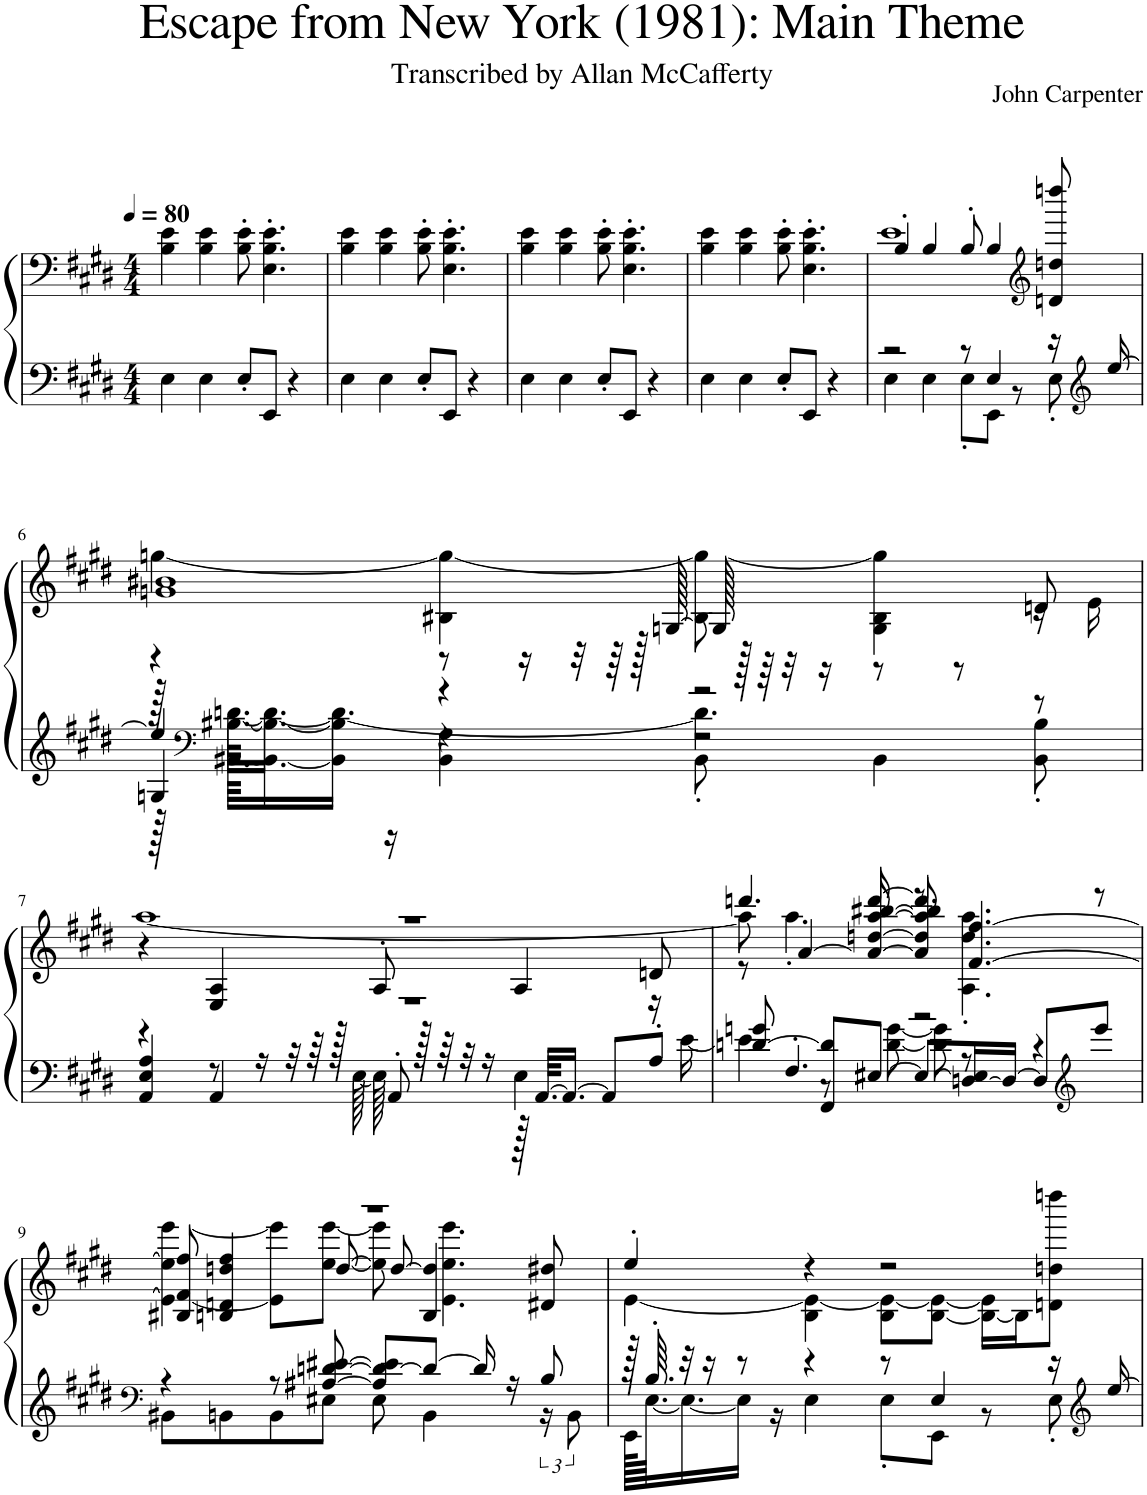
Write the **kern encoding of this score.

**kern	**kern
*part1	*part1
*staff2	*staff1
*I"Piano, ESCAPE_FROM_NEW_YORK.MIDI	*
*I'Pno.	*
*clefF4	*clefF4
*k[f#c#g#d#]	*k[f#c#g#d#]
*M4/4	*M4/4
*MM80	*MM80
=1	=1
4E\	4B\ 4e\
4E\	4B\ 4e\
8E'/L	8B\' 8e\'
8EE/J	4.E\' 4.B\' 4.e\'
4r	.
=2	=2
4E\	4B\ 4e\
4E\	4B\ 4e\
8E'/L	8B\' 8e\'
8EE/J	4.E\' 4.B\' 4.e\'
4r	.
=3	=3
4E\	4B\ 4e\
4E\	4B\ 4e\
8E'/L	8B\' 8e\'
8EE/J	4.E\' 4.B\' 4.e\'
4r	.
=4	=4
4E\	4B\ 4e\
4E\	4B\ 4e\
8E'/L	8B\' 8e\'
8EE/J	4.E\' 4.B\' 4.e\'
4r	.
=5	=5
*^	*^
2r	4E\	4B'/	1e
.	4E\	4B/	.
8r	8E'\L	8B'/	.
4E/	8EE\J	4B/	.
.	8r	.	.
*	*	*clefG2	*
16r	8E'\	8dn/ 8ddn/ 8ddddn/	.
*clefG2	*	*	*
[16ee/	.	.	.
!!LO:LB:g=z
=6	=6	=6	=6
*^	*^	*	*^
4ee/]	128r	4Gn/	128r	1gn 1b#X	[4ggn\	4r
*clefF4	*	*	*	*	*	*
.	[64.dn\KKLL	.	[64.BB#X\ [64.B#X\KKLL	.	.	.
.	16.d\JJ_	.	16.BB#\_ 16.B#\_	.	.	.
.	4.d\_	.	16BB#\] 16B#\]JJ	.	.	.
.	.	.	16r	.	.	.
4r	.	4r	4BB#\ 4G\	.	4B#X\ 4gg\_	8r
.	.	.	.	.	.	16r
.	.	.	.	.	.	32r
.	.	.	.	.	.	64r
.	.	.	.	.	.	128r
.	.	.	.	.	.	[128Gn/
2r	4.d\]	2r	8BB#'\	.	8B#\ 8gg\_	128G/]
.	.	.	.	.	.	128r
.	.	.	.	.	.	64r
.	.	.	.	.	.	32r
.	.	.	.	.	.	16r
.	.	.	4BB#\	.	4G\ 4B#\ 4gg\]	8r
.	.	.	.	.	.	8r
.	8r	.	8BB#\' 8B#\'	.	16r	8dn/
.	.	.	.	.	16e\	.
*	*	*v	*v	*	*	*
!!LO:LB:g=z	!!	!!
=7	=7	=7	=7	=7	=7
1r	4r	4AA/ 4E/ 4A/	1r	[1aa	4r
.	8r	4AA/	.	.	4E/ 4A/
.	16r	.	.	.	.
.	32r	.	.	.	.
.	64r	.	.	.	.
.	128r	.	.	.	.
.	[128E\	.	.	.	.
.	128E\]	8AA'/	.	.	8A'/
.	128r	.	.	.	.
.	64r	.	.	.	.
.	32r	.	.	.	.
.	16r	.	.	.	.
.	4E\	128r	.	.	4A/
.	.	[64.AA/KKLL	.	.	.
.	.	16.AA/JJ_	.	.	.
.	.	8AA/L]	.	.	.
.	16r	8A'/J	.	.	8dn/
.	[16e\	.	.	.	.
=8	=8	=8	=8	=8	=8
8gn/	4e\]	[4dn/	4.dddn/	8aa\]	8r
4.F#'/	.	.	.	4.aa'\	[4a/
.	8r	8FF#/ 8d/]L	.	.	.
.	[8d\ [8g\	[8E#X/J	[8ddd/	.	8a/_ [8ddn/ [8aa/ [8bb#X/
2r	8d\] 8g\]	8E#/L_	4.ddd/]	8r	8a/] 8dd/] 8aa/] 8bb#/]
.	8r	[16Dn/ 16E#/]L	.	4.A\' 4.dd\' 4.aa\'	[4.f#/ [4.ff#/
.	.	16D/JJ_	.	.	.
.	4r	8D/L]	.	.	.
*clefG2	*	*	*	*	*
.	.	8eee/J	8r	.	.
*v	*v	*v	*	*	*
!!LO:LB:g=z	!!	!!
=9	=9	=9	=9
*clefF4	*	*	*
*^	*	*	*
4r	8BB#X\L	1r	[4e\ 4ee\ [4eee\	8B#X/ 8f#/] 8ff#/]
.	8BBn\	.	.	4Bn/ 4dn/ 4ddn/ 4ff#/
8r	8BB\	.	8e\] 8eee\]L	.
[8A#X/ [8dn/ [8e#X/	8E#X\J	.	[8ee\ [8eee\J	[8dd/
8A#/] 8d/_ 8e#/]L	8E#\	.	8ee\] 8eee\]	8dd/_
8d/J_	4BB\	.	4.e\ 4.ee\ 4.eee\	4B/ 4dd/]
16d/]	.	.	.	.
16r	.	.	.	.
8B/	24r	.	.	8d#X/ 8dd#X/
.	12BB\	.	.	.
*	*	*	*v	*v
=10	=10	=10	=10
128r	128EE\KLLLL	4ee'/	[4e\
64.B'/	[64.E\JJ	.	.
32r	16.E\_	.	.
16r	.	.	.
8r	16E\JJ]	.	.
.	16r	.	.
4r	4E\	4r	4B\ 4e\_
8r	8E'\L	2r	8B\ 8e\_L
4E/	8EE\J	.	[8B\ 8e\_J
.	8r	.	16B\_ 16e\]LL
.	.	.	16B\J]
16r	8E'\	.	8dn\ 8ddn\ 8ddddn\J
*clefG2	*	*	*
[16ee/	.	.	.
*v	*v	*	*
*	*v	*v
=	=
*-	*-
